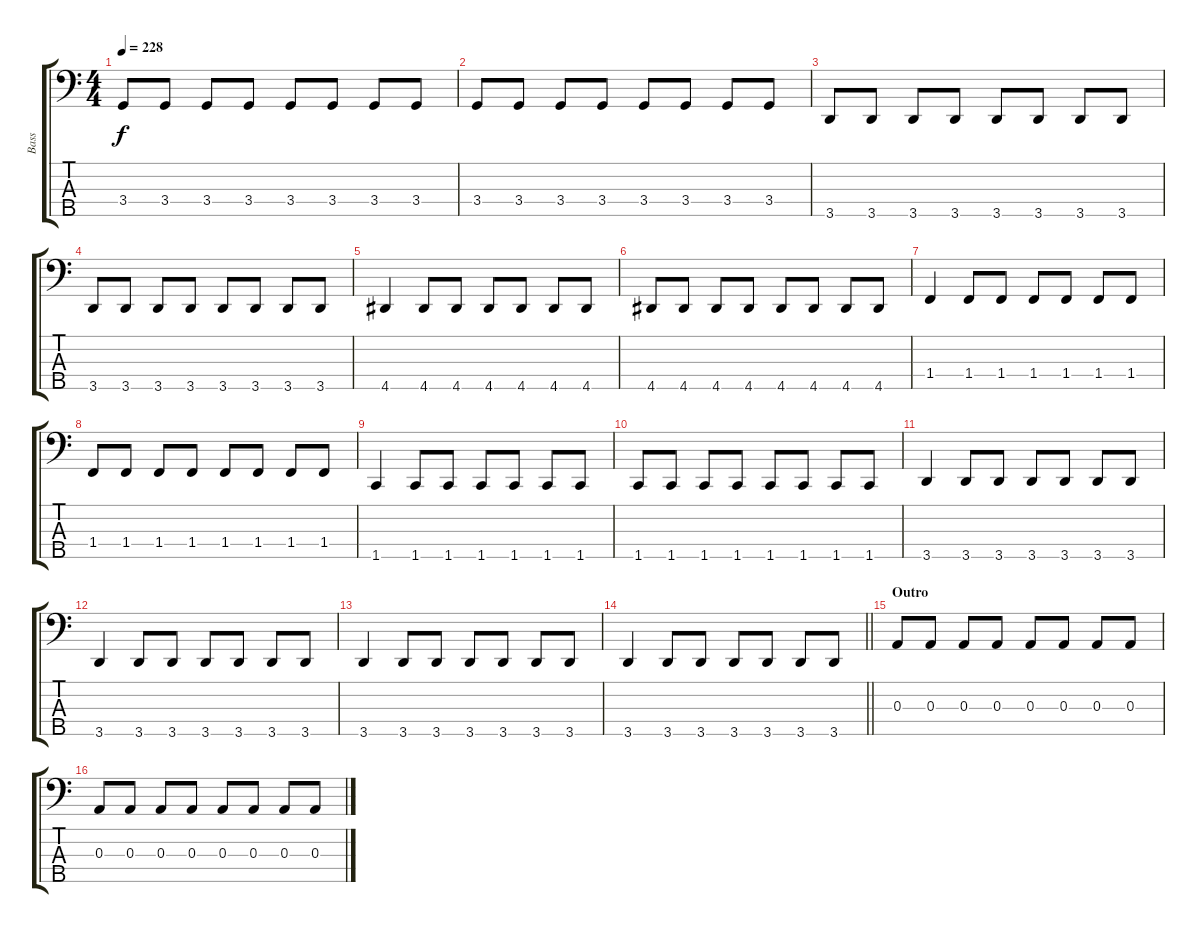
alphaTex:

\track ("Bass" "Bass") {instrument electricbassfinger}
\staff {score tabs}
\tuning (G2 D2 A1 E1 B0) {hide}
\ts (4 4)
\tempo 228
\clef f4
\ks c
3.4.8{dy f} 3.4.8 3.4.8 3.4.8 3.4.8 3.4.8 3.4.8 3.4.8 |
3.4.8 3.4.8 3.4.8 3.4.8 3.4.8 3.4.8 3.4.8 3.4.8 |
3.5.8 3.5.8 3.5.8 3.5.8 3.5.8 3.5.8 3.5.8 3.5.8 |
3.5.8 3.5.8 3.5.8 3.5.8 3.5.8 3.5.8 3.5.8 3.5.8 |
4.5.4 4.5.8 4.5.8 4.5.8 4.5.8 4.5.8 4.5.8 |
4.5.8 4.5.8 4.5.8 4.5.8 4.5.8 4.5.8 4.5.8 4.5.8 |
1.4.4 1.4.8 1.4.8 1.4.8 1.4.8 1.4.8 1.4.8 |
1.4.8 1.4.8 1.4.8 1.4.8 1.4.8 1.4.8 1.4.8 1.4.8 |
1.5.4 1.5.8 1.5.8 1.5.8 1.5.8 1.5.8 1.5.8 |
1.5.8 1.5.8 1.5.8 1.5.8 1.5.8 1.5.8 1.5.8 1.5.8 |
3.5.4 3.5.8 3.5.8 3.5.8 3.5.8 3.5.8 3.5.8 |
3.5.4 3.5.8 3.5.8 3.5.8 3.5.8 3.5.8 3.5.8 |
3.5.4 3.5.8 3.5.8 3.5.8 3.5.8 3.5.8 3.5.8 |
\barLineRight lightlight
3.5.4 3.5.8 3.5.8 3.5.8 3.5.8 3.5.8 3.5.8 |
\section ("" "Outro")
0.3.8 0.3.8 0.3.8 0.3.8 0.3.8 0.3.8 0.3.8 0.3.8 |
0.3.8 0.3.8 0.3.8 0.3.8 0.3.8 0.3.8 0.3.8 0.3.8
